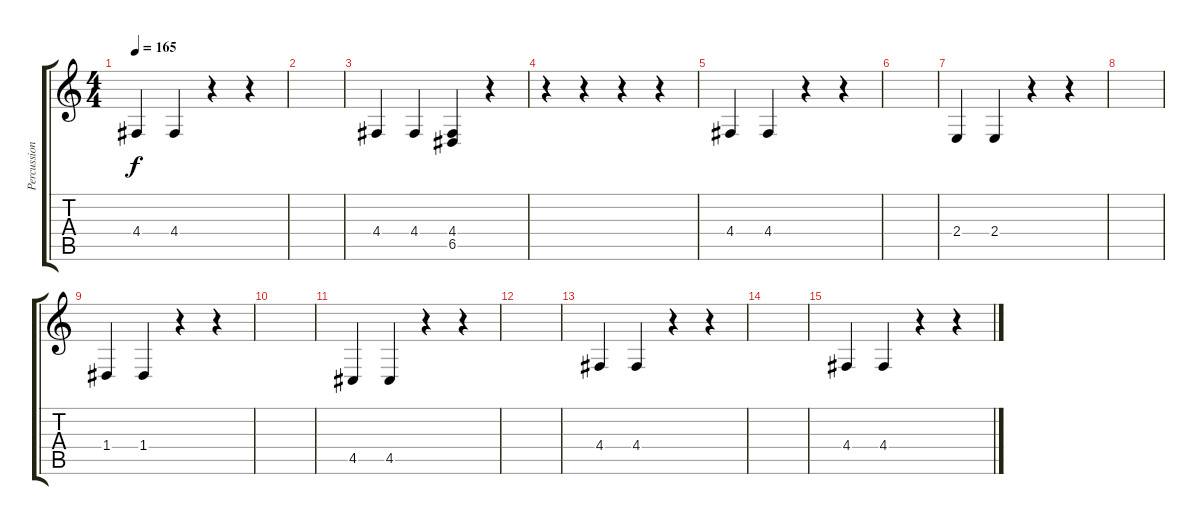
\track ("Percussion" "Percussion") {instrument melodictom}
\staff {score tabs}
\tuning (E4 B3 G3 D3 A2 E2) {hide}
\ts (4 4)
\tempo 165
\clef g2
\ks c
4.4.4{dy f} 4.4.4 r.4 r.4 |
|
4.4.4 4.4.4 (4.4 6.5).4 r.4 |
r.4 r.4 r.4 r.4 |
4.4.4 4.4.4 r.4 r.4 |
|
2.4.4 2.4.4 r.4 r.4 |
|
1.4.4 1.4.4 r.4 r.4 |
|
4.5.4 4.5.4 r.4 r.4 |
|
4.4.4 4.4.4 r.4 r.4 |
|
4.4.4 4.4.4 r.4 r.4
